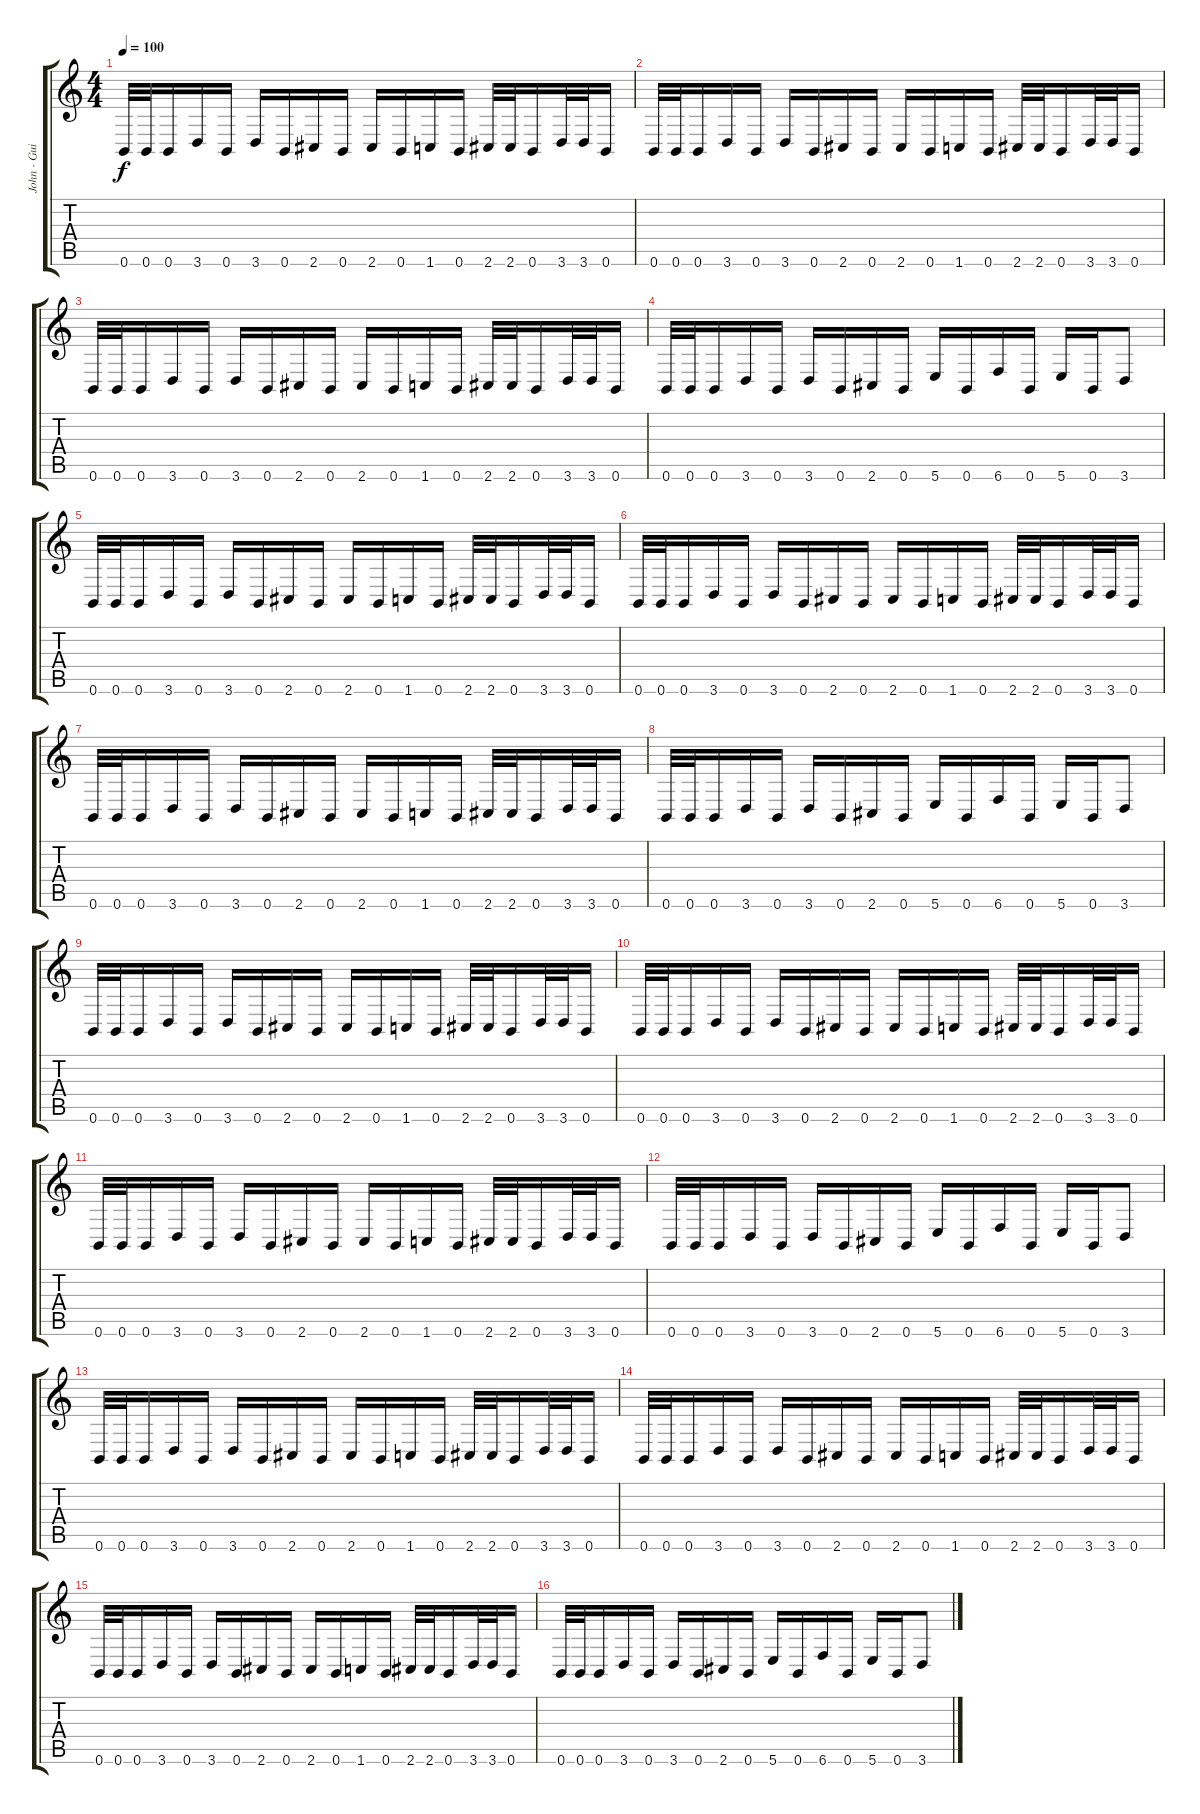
\track ("John - Guitar" "John - Gui") {instrument distortionguitar}
\staff {score tabs}
\tuning (B3 Gb3 D3 A2 E2 B1) {hide}
\ts (4 4)
\tempo 100
\clef g2
\ks c
0.6.32{dy f instrument distortionguitar} 0.6.32 0.6.16 3.6.16 0.6.16 3.6.16 0.6.16 2.6.16 0.6.16 2.6.16 0.6.16 1.6.16 0.6.16 2.6.32 2.6.32 0.6.16 3.6.32 3.6.32 0.6.16 |
0.6.32 0.6.32 0.6.16 3.6.16 0.6.16 3.6.16 0.6.16 2.6.16 0.6.16 2.6.16 0.6.16 1.6.16 0.6.16 2.6.32 2.6.32 0.6.16 3.6.32 3.6.32 0.6.16 |
0.6.32 0.6.32 0.6.16 3.6.16 0.6.16 3.6.16 0.6.16 2.6.16 0.6.16 2.6.16 0.6.16 1.6.16 0.6.16 2.6.32 2.6.32 0.6.16 3.6.32 3.6.32 0.6.16 |
0.6.32 0.6.32 0.6.16 3.6.16 0.6.16 3.6.16 0.6.16 2.6.16 0.6.16 5.6.16 0.6.16 6.6.16 0.6.16 5.6.16 0.6.16 3.6.8 |
0.6.32 0.6.32 0.6.16 3.6.16 0.6.16 3.6.16 0.6.16 2.6.16 0.6.16 2.6.16 0.6.16 1.6.16 0.6.16 2.6.32 2.6.32 0.6.16 3.6.32 3.6.32 0.6.16 |
0.6.32 0.6.32 0.6.16 3.6.16 0.6.16 3.6.16 0.6.16 2.6.16 0.6.16 2.6.16 0.6.16 1.6.16 0.6.16 2.6.32 2.6.32 0.6.16 3.6.32 3.6.32 0.6.16 |
0.6.32 0.6.32 0.6.16 3.6.16 0.6.16 3.6.16 0.6.16 2.6.16 0.6.16 2.6.16 0.6.16 1.6.16 0.6.16 2.6.32 2.6.32 0.6.16 3.6.32 3.6.32 0.6.16 |
0.6.32 0.6.32 0.6.16 3.6.16 0.6.16 3.6.16 0.6.16 2.6.16 0.6.16 5.6.16 0.6.16 6.6.16 0.6.16 5.6.16 0.6.16 3.6.8 |
0.6.32 0.6.32 0.6.16 3.6.16 0.6.16 3.6.16 0.6.16 2.6.16 0.6.16 2.6.16 0.6.16 1.6.16 0.6.16 2.6.32 2.6.32 0.6.16 3.6.32 3.6.32 0.6.16 |
0.6.32 0.6.32 0.6.16 3.6.16 0.6.16 3.6.16 0.6.16 2.6.16 0.6.16 2.6.16 0.6.16 1.6.16 0.6.16 2.6.32 2.6.32 0.6.16 3.6.32 3.6.32 0.6.16 |
0.6.32 0.6.32 0.6.16 3.6.16 0.6.16 3.6.16 0.6.16 2.6.16 0.6.16 2.6.16 0.6.16 1.6.16 0.6.16 2.6.32 2.6.32 0.6.16 3.6.32 3.6.32 0.6.16 |
0.6.32 0.6.32 0.6.16 3.6.16 0.6.16 3.6.16 0.6.16 2.6.16 0.6.16 5.6.16 0.6.16 6.6.16 0.6.16 5.6.16 0.6.16 3.6.8 |
0.6.32 0.6.32 0.6.16 3.6.16 0.6.16 3.6.16 0.6.16 2.6.16 0.6.16 2.6.16 0.6.16 1.6.16 0.6.16 2.6.32 2.6.32 0.6.16 3.6.32 3.6.32 0.6.16 |
0.6.32 0.6.32 0.6.16 3.6.16 0.6.16 3.6.16 0.6.16 2.6.16 0.6.16 2.6.16 0.6.16 1.6.16 0.6.16 2.6.32 2.6.32 0.6.16 3.6.32 3.6.32 0.6.16 |
0.6.32 0.6.32 0.6.16 3.6.16 0.6.16 3.6.16 0.6.16 2.6.16 0.6.16 2.6.16 0.6.16 1.6.16 0.6.16 2.6.32 2.6.32 0.6.16 3.6.32 3.6.32 0.6.16 |
0.6.32 0.6.32 0.6.16 3.6.16 0.6.16 3.6.16 0.6.16 2.6.16 0.6.16 5.6.16 0.6.16 6.6.16 0.6.16 5.6.16 0.6.16 3.6.8
